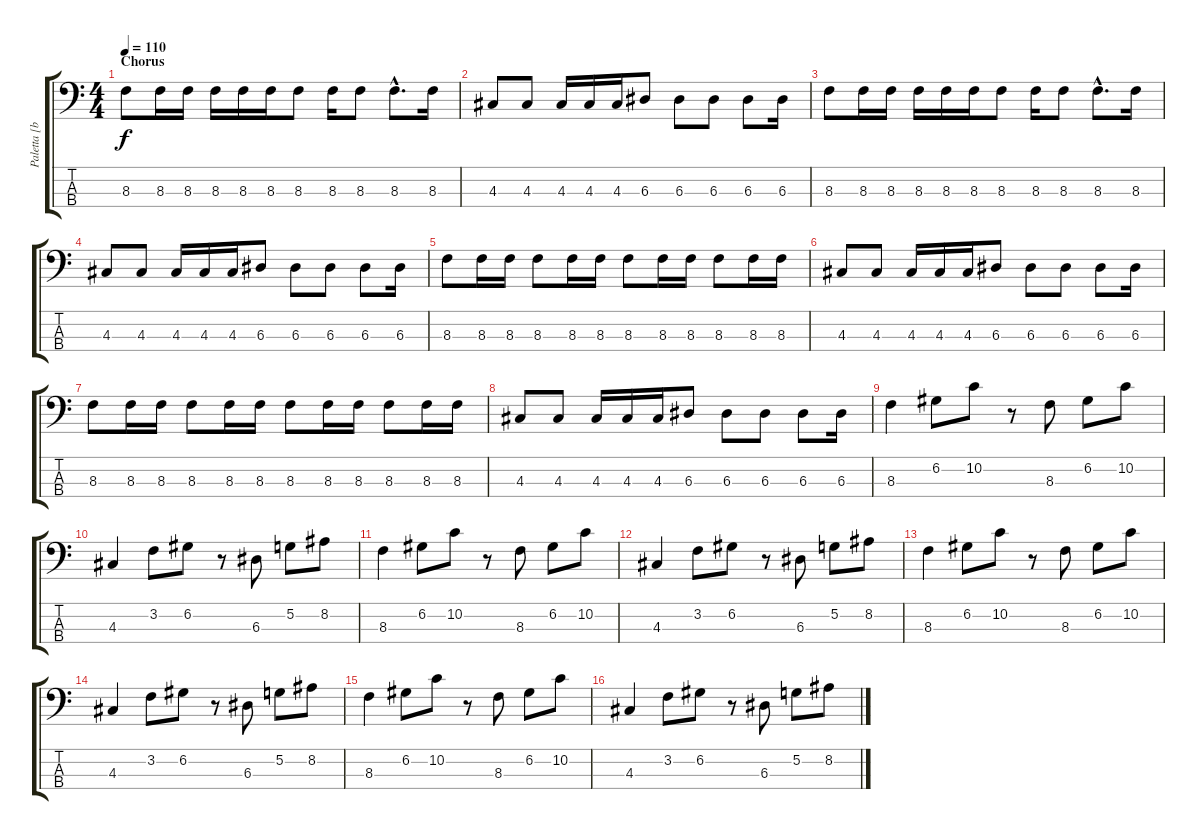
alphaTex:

\track ("Paletta [bass]" "Paletta [b") {instrument electricbassfinger}
\staff {score tabs}
\tuning (G2 D2 A1 E1) {hide}
\ts (4 4)
\section ("" "Chorus")
\tempo 110
\clef f4
\ks c
8.3.8{dy f} 8.3.16 8.3.16 8.3.16 8.3.16 8.3.16 8.3.8 8.3.16 8.3.8 8.3{hac}.8{d} 8.3.16 |
4.3.8 4.3.8 4.3.16 4.3.16 4.3.16 6.3.8 6.3.8 6.3.8 6.3.8 6.3.16 |
8.3.8 8.3.16 8.3.16 8.3.16 8.3.16 8.3.16 8.3.8 8.3.16 8.3.8 8.3{hac}.8{d} 8.3.16 |
4.3.8 4.3.8 4.3.16 4.3.16 4.3.16 6.3.8 6.3.8 6.3.8 6.3.8 6.3.16 |
8.3.8 8.3.16 8.3.16 8.3.8 8.3.16 8.3.16 8.3.8 8.3.16 8.3.16 8.3.8 8.3.16 8.3.16 |
4.3.8 4.3.8 4.3.16 4.3.16 4.3.16 6.3.8 6.3.8 6.3.8 6.3.8 6.3.16 |
8.3.8 8.3.16 8.3.16 8.3.8 8.3.16 8.3.16 8.3.8 8.3.16 8.3.16 8.3.8 8.3.16 8.3.16 |
4.3.8 4.3.8 4.3.16 4.3.16 4.3.16 6.3.8 6.3.8 6.3.8 6.3.8 6.3.16 |
8.3.4 6.2.8 10.2.8 r.8 8.3.8 6.2.8 10.2.8 |
4.3.4 3.2.8 6.2.8 r.8 6.3.8 5.2.8 8.2.8 |
8.3.4 6.2.8 10.2.8 r.8 8.3.8 6.2.8 10.2.8 |
4.3.4 3.2.8 6.2.8 r.8 6.3.8 5.2.8 8.2.8 |
8.3.4 6.2.8 10.2.8 r.8 8.3.8 6.2.8 10.2.8 |
4.3.4 3.2.8 6.2.8 r.8 6.3.8 5.2.8 8.2.8 |
8.3.4 6.2.8 10.2.8 r.8 8.3.8 6.2.8 10.2.8 |
4.3.4 3.2.8 6.2.8 r.8 6.3.8 5.2.8 8.2.8
